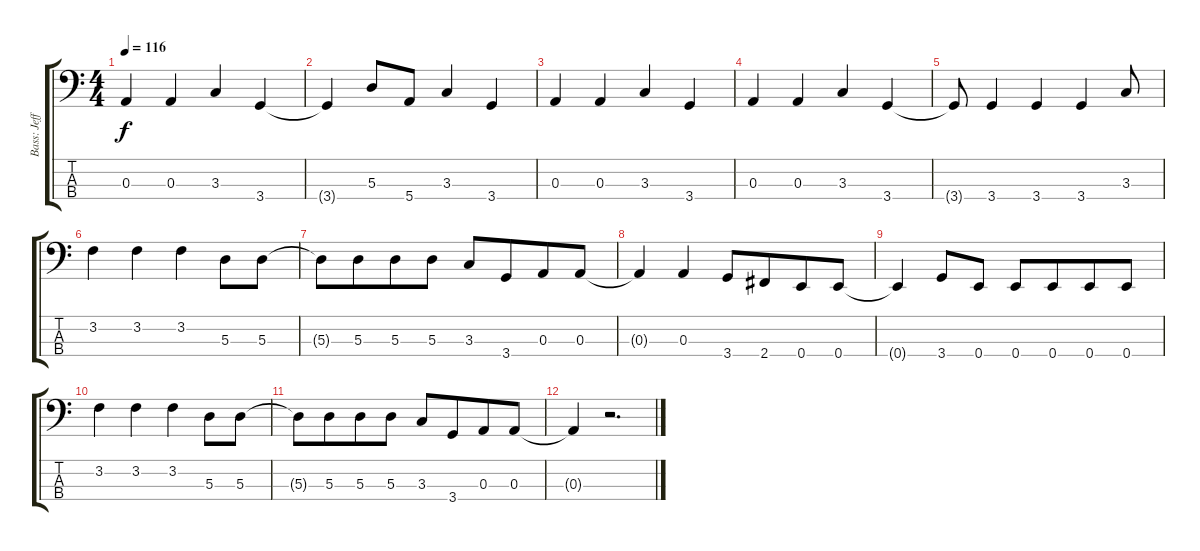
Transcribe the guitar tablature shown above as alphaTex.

\track ("Bass: Jeff" "Bass: Jeff") {instrument electricbassfinger}
\staff {score tabs}
\tuning (G2 D2 A1 E1) {hide}
\ts (4 4)
\tempo 116
\clef f4
\ks c
0.3.4{dy f} 0.3.4 3.3.4 3.4.4 |
3.4{t}.4 5.3.8 5.4.8 3.3.4 3.4.4 |
0.3.4 0.3.4 3.3.4 3.4.4 |
0.3.4 0.3.4 3.3.4 3.4.4 |
3.4{t}.8 3.4.4 3.4.4 3.4.4 3.3.8 |
3.2.4 3.2.4 3.2.4 5.3.8 5.3.8 |
5.3{t}.8 5.3.8{beam merge} 5.3.8 5.3.8 3.3.8 3.4.8{beam merge} 0.3.8 0.3.8 |
0.3{t}.4 0.3.4 3.4.8 2.4.8{beam merge} 0.4.8 0.4.8 |
0.4{t}.4 3.4.8 0.4.8 0.4.8 0.4.8{beam merge} 0.4.8 0.4.8 |
3.2.4 3.2.4 3.2.4 5.3.8 5.3.8 |
5.3{t}.8 5.3.8{beam merge} 5.3.8 5.3.8 3.3.8 3.4.8{beam merge} 0.3.8 0.3.8 |
0.3{t}.4 r.2{d}
